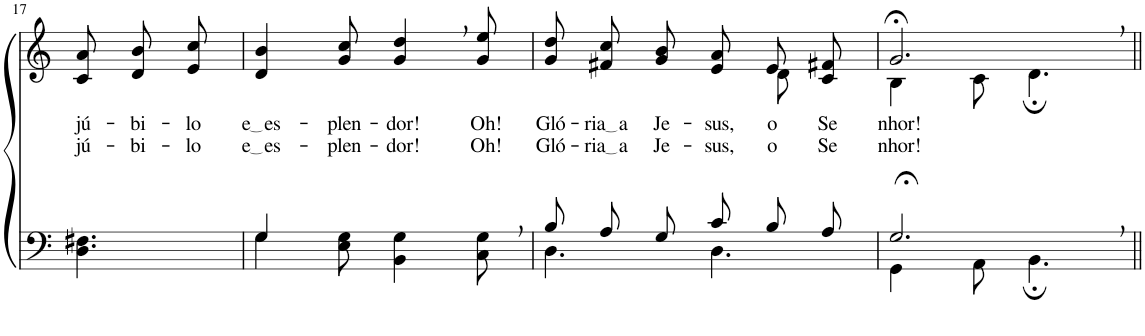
**kern	**kern	**text	**text
*part2	*part1	*part1	*part1
*staff2	*staff1	*staff1	*staff1
*I"Parte III e IV	*I"Parte I e II	*	*
!!LO:PB:g=z
*clefF4	*clefG2	*	*
*k[]	*k[]	*	*
*M6/8	*M6/8	*	*
=17	=17	=17	=17
!	!	!LO:LY:b	!LO:LY:b
4.D\ 4.F#X\	8c/ 8a/L	jú-	jú-
!	!	!LO:LY:b	!LO:LY:b
.	8d/ 8b/	-bi-	-bi-
!	!	!LO:LY:b	!LO:LY:b
.	8e/ 8cc/J	-lo	-lo
=18	=18	=18	=18
*^	*	*	*
!	!	!	!LO:LY:b	!LO:LY:b
4G/	4G\	4d/ 4b/	e es	e es
!	!	!	!LO:LY:b	!LO:LY:b
2ryy	8E\ 8G\	8g/ 8cc/	-plen-	-plen-
!	!	!	!LO:LY:b	!LO:LY:b
.	4BB\ 4G\	4g/, 4dd/,	-dor!	-dor!
!	!	!	!LO:LY:b	!LO:LY:b
.	8C\ 8G\	8g/ 8ee/	Oh!	Oh!
=19	=19	=19	=19	=19
!	!	!	!LO:LY:b	!LO:LY:b
*	*	*^	*	*
8B/L	4.D\	8g/ 8dd/L	2ryy	Gló-	Gló-
!	!	!	!	!LO:LY:b	!LO:LY:b
8A/	.	8f#X/ 8cc/	.	ria a	ria a
!	!	!	!	!LO:LY:b	!LO:LY:b
8G/J	.	8g/ 8b/J	.	Je-	Je-
!	!	!	!	!LO:LY:b	!LO:LY:b
8c/L	4.D\	8e/ 8a/L	.	-sus,	-sus,
!	!	!	!	!LO:LY:b	!LO:LY:b
8B/	.	8e/	8d\	o	o
!	!	!	!	!LO:LY:b	!LO:LY:b
8A/J	.	8c/ 8f#X/J	8ryy	Se-	Se-
=20	=20	=20	=20	=20	=20
!	!	!	!	!LO:LY:b	!LO:LY:b
2.G;<,/	4GG\	2.g;<,/	4B\	-nhor!	-nhor!
.	8AA\	.	8c\	.	.
.	4.BB;\	.	4.d;\	.	.
*v	*v	*	*	*	*
*	*v	*v	*	*
=||	=||	=||	=||
*-	*-	*-	*-
